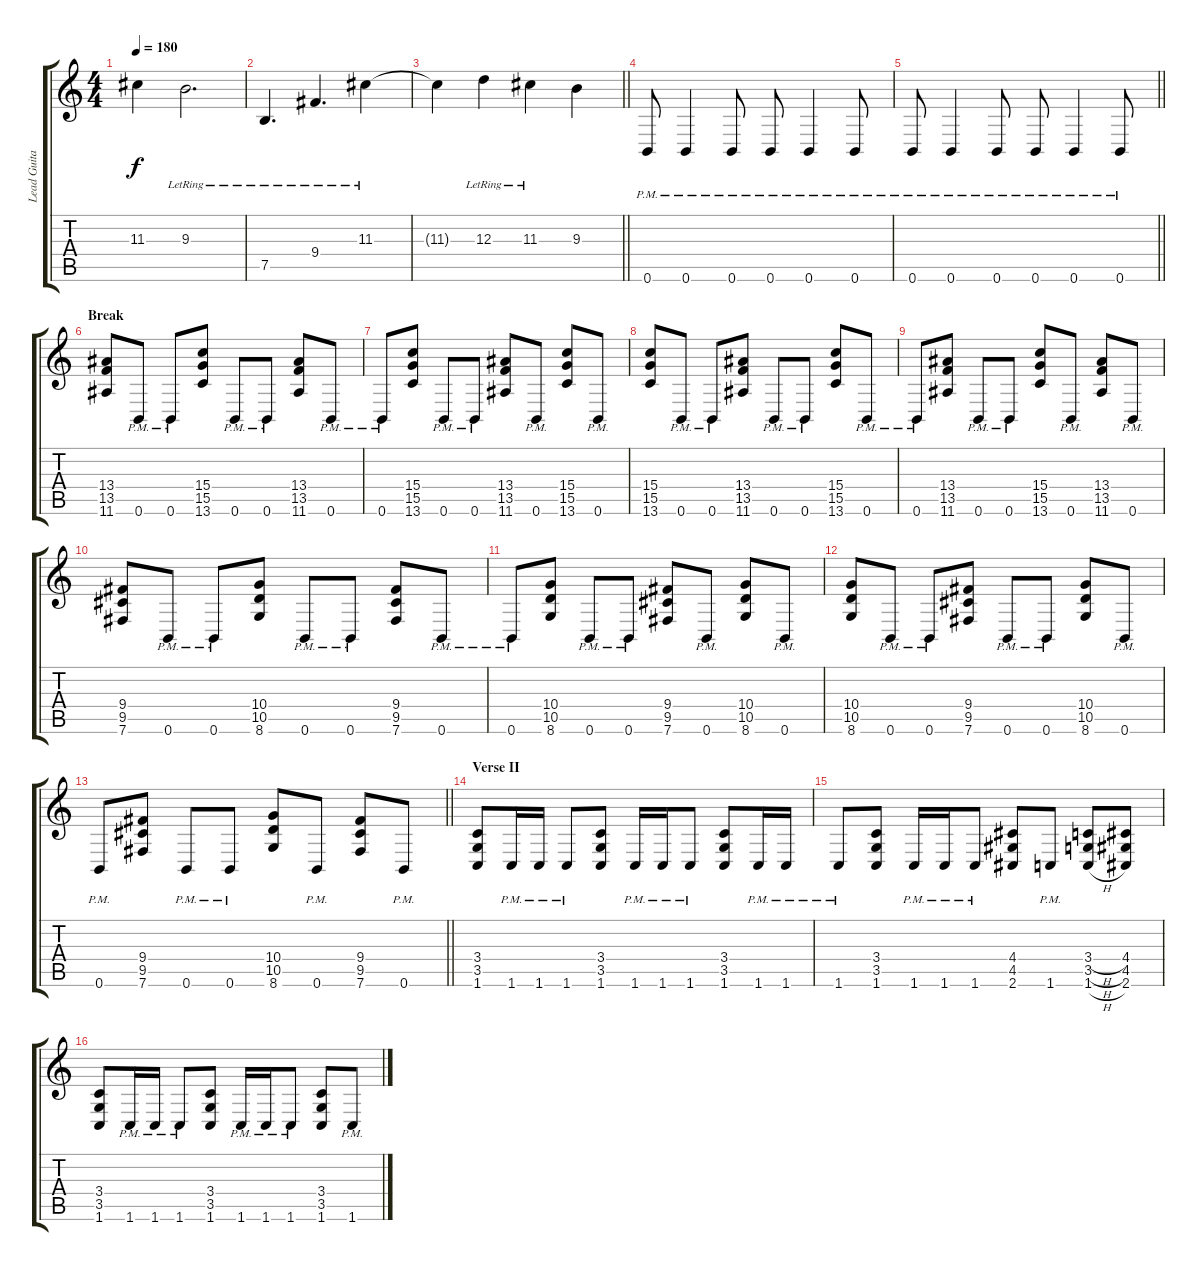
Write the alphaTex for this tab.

\track ("Lead Guitar" "Lead Guita") {instrument overdrivenguitar}
\staff {score tabs}
\tuning (B3 Gb3 D3 A2 E2 B1) {hide}
\ts (4 4)
\tempo 180
\clef g2
\ks c
11.3{t}.4{dy f} 9.3{lr}.2{d} |
7.5{lr}.4{d} 9.4{lr}.4{d} 11.3{lr}.4 |
\barLineRight lightlight
11.3{t}.4 12.3{lr}.4 11.3{lr}.4 9.3.4 |
0.6{pm}.8 0.6{pm}.4 0.6{pm}.8 0.6{pm}.8 0.6{pm}.4 0.6{pm}.8 |
\barLineRight lightlight
0.6{pm}.8 0.6{pm}.4 0.6{pm}.8 0.6{pm}.8 0.6{pm}.4 0.6{pm}.8 |
\section ("" "Break")
(13.4 13.5 11.6).8 0.6{pm}.8 0.6{pm}.8 (15.4 15.5 13.6).8 0.6{pm}.8 0.6{pm}.8 (13.4 13.5 11.6).8 0.6{pm}.8 |
0.6{pm}.8 (15.4 15.5 13.6).8 0.6{pm}.8 0.6{pm}.8 (13.4 13.5 11.6).8 0.6{pm}.8 (15.4 15.5 13.6).8 0.6{pm}.8 |
(15.4 15.5 13.6).8 0.6{pm}.8 0.6{pm}.8 (13.4 13.5 11.6).8 0.6{pm}.8 0.6{pm}.8 (15.4 15.5 13.6).8 0.6{pm}.8 |
0.6{pm}.8 (13.4 13.5 11.6).8 0.6{pm}.8 0.6{pm}.8 (15.4 15.5 13.6).8 0.6{pm}.8 (13.4 13.5 11.6).8 0.6{pm}.8 |
(9.4 9.5 7.6).8 0.6{pm}.8 0.6{pm}.8 (10.4 10.5 8.6).8 0.6{pm}.8 0.6{pm}.8 (9.4 9.5 7.6).8 0.6{pm}.8 |
0.6{pm}.8 (10.4 10.5 8.6).8 0.6{pm}.8 0.6{pm}.8 (9.4 9.5 7.6).8 0.6{pm}.8 (10.4 10.5 8.6).8 0.6{pm}.8 |
(10.4 10.5 8.6).8 0.6{pm}.8 0.6{pm}.8 (9.4 9.5 7.6).8 0.6{pm}.8 0.6{pm}.8 (10.4 10.5 8.6).8 0.6{pm}.8 |
\barLineRight lightlight
0.6{pm}.8 (9.4 9.5 7.6).8 0.6{pm}.8 0.6{pm}.8 (10.4 10.5 8.6).8 0.6{pm}.8 (9.4 9.5 7.6).8 0.6{pm}.8 |
\section ("" "Verse II")
(3.4 3.5 1.6).8 1.6{pm}.16 1.6{pm}.16 1.6{pm}.8 (3.4 3.5 1.6).8 1.6{pm}.16 1.6{pm}.16 1.6{pm}.8 (3.4 3.5 1.6).8 1.6{pm}.16 1.6{pm}.16 |
1.6{pm}.8 (3.4 3.5 1.6).8 1.6{pm}.16 1.6{pm}.16 1.6{pm}.8 (4.4 4.5 2.6).8 1.6{pm}.8 (3.4{h} 3.5{h} 1.6{h}).8 (4.4 4.5 2.6).8 |
(3.4 3.5 1.6).8 1.6{pm}.16 1.6{pm}.16 1.6{pm}.8 (3.4 3.5 1.6).8 1.6{pm}.16 1.6{pm}.16 1.6{pm}.8 (3.4 3.5 1.6).8 1.6{pm}.8
